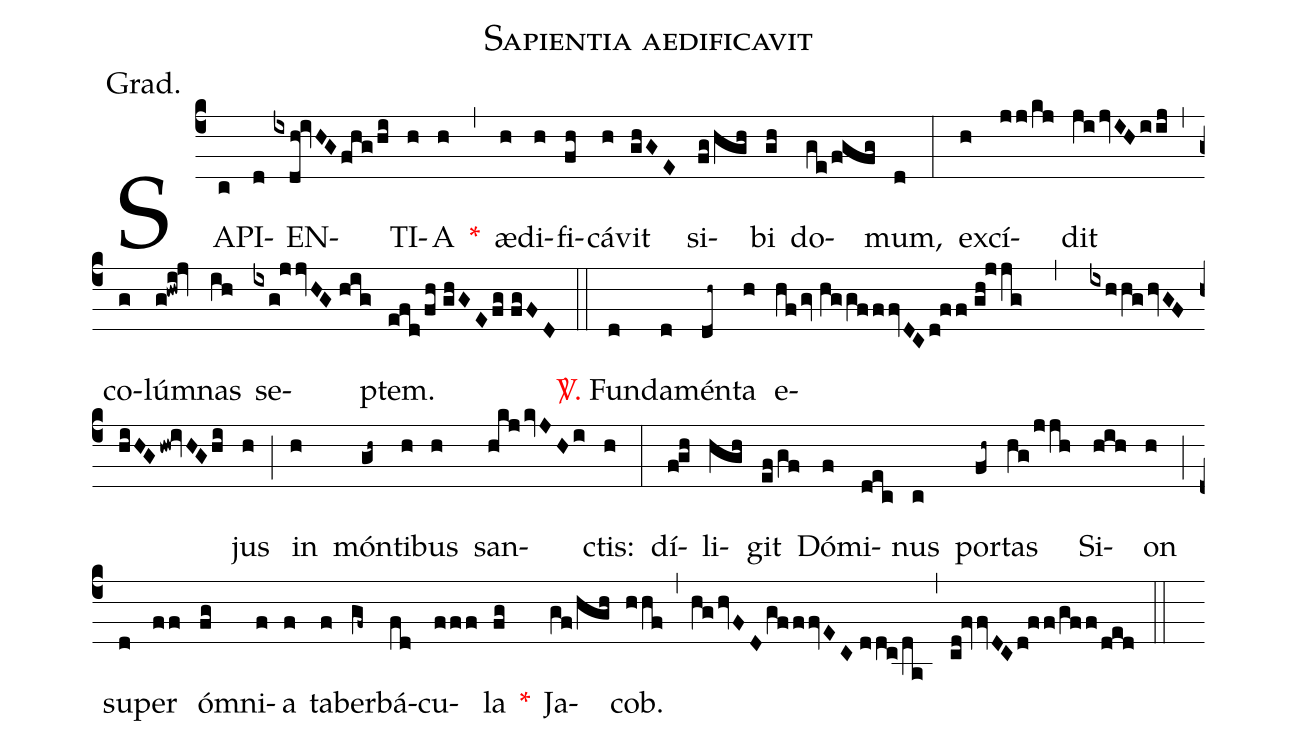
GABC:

name:Sapientia aedificavit;
annotation:Grad.;
mode:I.;
office-part:Gradual;
%%
(c4) SA(c)PI(d)EN(ixdh!ivHG/fhg/hi)TI(h)A(h) <v>\red{*}</v>(,) æ(h)di(h)fi(fh)cá(h)vit(ghGE) si(fg/hgh)bi(gh) do(ge/fgfg)mum,(d) (:) ex(h)cí(jj/kj)dit(ji/jvIH/iij) (,) co(g)lú(g!hwi!jv)mnas(ih) se(ixg!jjvHG//hig)ptem.(efd/fh//ghGE/fg//fgFD) (::) <v>\red{\Vbar.}</v> Fun(d)da(d)mén(dh~)ta(h) e(hf/gv//hggfffvDCd!ff//gh!jjg , ixhhg/hvGF//hiHG/hw!ivHG/hi)jus(h) (;) in(h) món(gh~)ti(h)bus(h) san(hkj/kvJHi)ctis:(h) (:) dí(f!gh)li(hgh)git(ef/gf) Dó(f)mi(dec)nus(c) por(fh~)tas(hg/jjh) Si(hih)on(h) (;) su(d)per(ff) ó(fg)mni(f)a(f) ta(f)ber(gf~)bá(fd)cu(fff)la(fg) <v>\red{*}</v>() Ja(gf/hgh)cob.(hhf) (,) (hg/hvFD/gfffvEC//ddc/da) (,) (cd!fvvDC/d!ff/gff/ded) (::)
